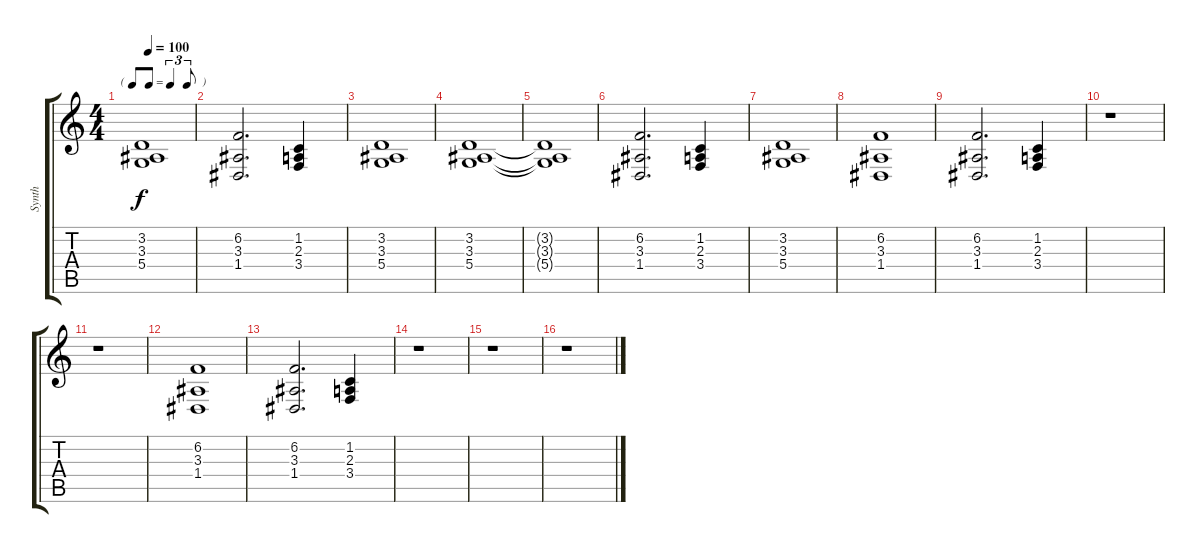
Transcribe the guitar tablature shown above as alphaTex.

\track ("Synth" "Synth") {instrument choiraahs}
\staff {score tabs}
\tuning (E4 B3 G3 D3 A2 D2) {hide}
\ts (4 4)
\tf triplet8th
\tempo 100
\clef g2
\ks c
(3.2{t} 3.3{t} 5.4{t}).1{dy f} |
(6.2 3.3 1.4).2{d} (1.2 2.3 3.4).4 |
(3.2 3.3 5.4).1 |
(3.2 3.3 5.4).1 |
(3.2{t} 3.3{t} 5.4{t}).1 |
(6.2 3.3 1.4).2{d} (1.2 2.3 3.4).4 |
(3.2 3.3 5.4).1 |
(6.2 3.3 1.4).1 |
(6.2 3.3 1.4).2{d} (1.2 2.3 3.4).4 |
r.1 |
r.1 |
(6.2 3.3 1.4).1 |
(6.2 3.3 1.4).2{d} (1.2 2.3 3.4).4 |
r.1 |
r.1 |
r.1
